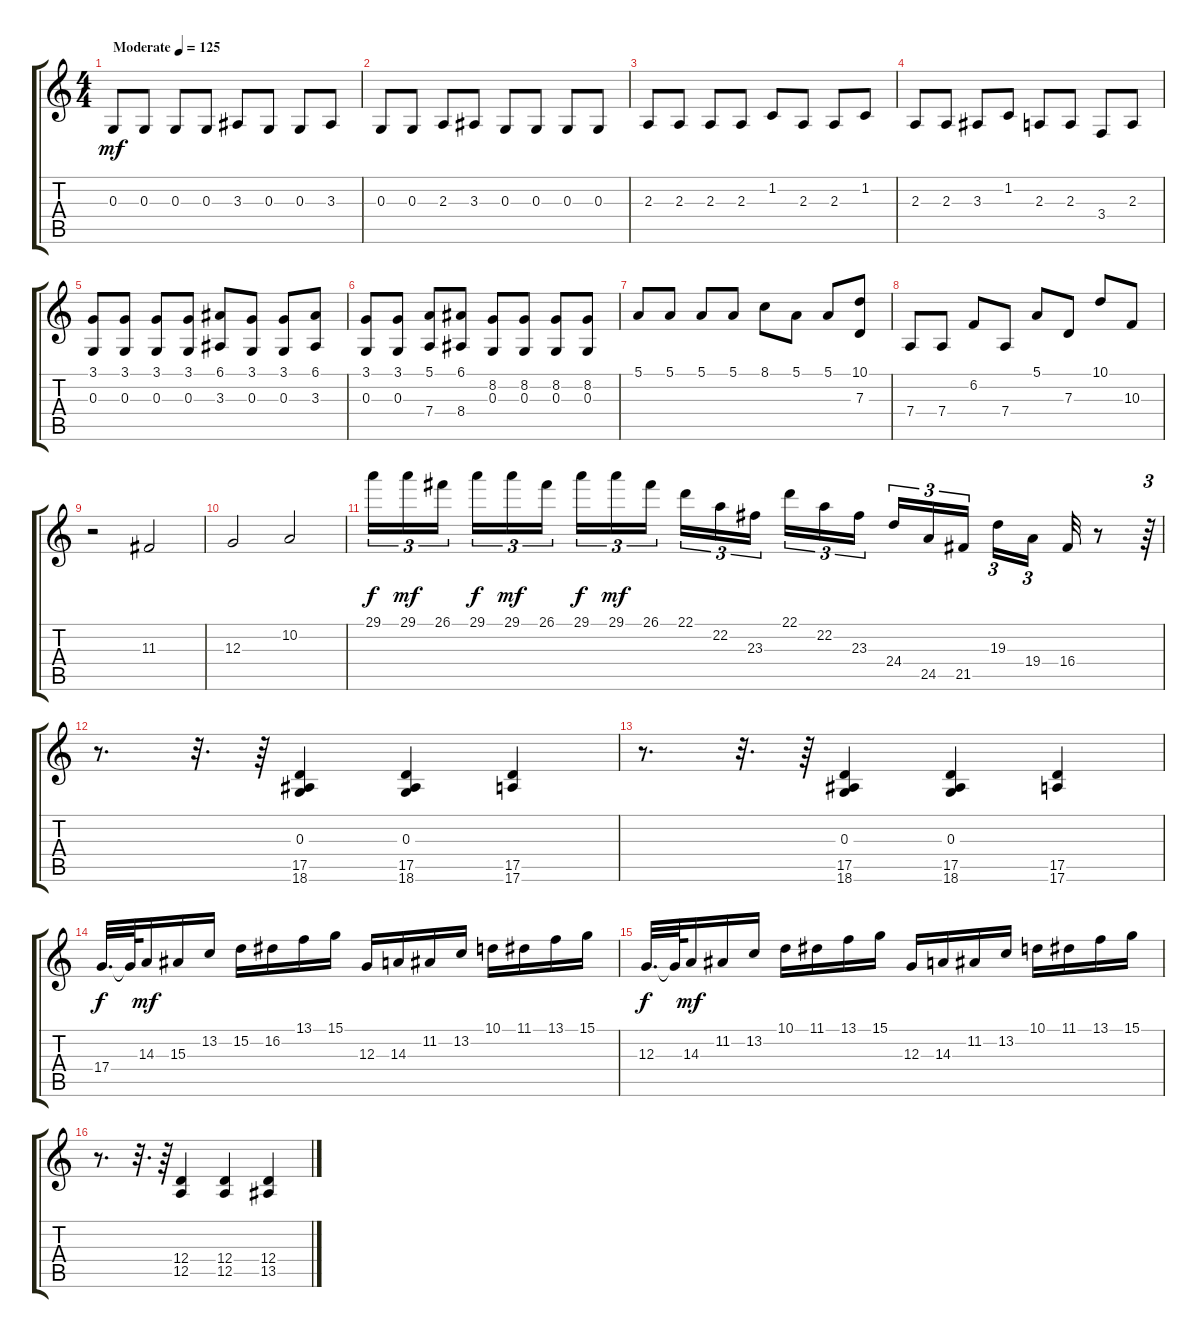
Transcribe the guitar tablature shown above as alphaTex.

\track "" {instrument brightacousticpiano}
\staff {score tabs}
\tuning (E4 B3 G3 D3 A2 E2) {hide}
\ts (4 4)
\tempo (125 "Moderate")
\clef g2
\ks c
0.3.8{dy mf instrument brightacousticpiano} 0.3.8 0.3.8 0.3.8 3.3.8 0.3.8 0.3.8 3.3.8 |
0.3.8 0.3.8 2.3.8 3.3.8 0.3.8 0.3.8 0.3.8 0.3.8 |
2.3.8 2.3.8 2.3.8 2.3.8 1.2.8 2.3.8 2.3.8 1.2.8 |
2.3.8 2.3.8 3.3.8 1.2.8 2.3.8 2.3.8 3.4.8 2.3.8 |
(3.1 0.3).8 (3.1 0.3).8 (3.1 0.3).8 (3.1 0.3).8 (6.1 3.3).8 (3.1 0.3).8 (3.1 0.3).8 (6.1 3.3).8 |
(3.1 0.3).8 (3.1 0.3).8 (5.1 7.4).8 (6.1 8.4).8 (8.2 0.3).8 (8.2 0.3).8 (8.2 0.3).8 (8.2 0.3).8 |
5.1.8 5.1.8 5.1.8 5.1.8 8.1.8 5.1.8 5.1.8 (10.1 7.3).8 |
7.4.8 7.4.8 6.2.8 7.4.8 5.1.8 7.3.8 10.1.8 10.3.8 |
r.2 11.3.2 |
12.3.2 10.2.2 |
29.1.16{tu (3 2) dy f} 29.1.16{tu (3 2) dy mf} 26.1.16{tu (3 2) beam splitsecondary} 29.1.16{tu (3 2) dy f} 29.1.16{tu (3 2) dy mf} 26.1.16{tu (3 2)} 29.1.16{tu (3 2) dy f} 29.1.16{tu (3 2) dy mf} 26.1.16{tu (3 2) beam splitsecondary} 22.1.16{tu (3 2)} 22.2.16{tu (3 2)} 23.3.16{tu (3 2)} 22.1.16{tu (3 2)} 22.2.16{tu (3 2)} 23.3.16{tu (3 2) beam splitsecondary} 24.4.16{tu (3 2)} 24.5.16{tu (3 2)} 21.5.16{tu (3 2)} 19.3.16{tu (3 2)} 19.4.16{tu (3 2) beam splitsecondary} 16.4.32 r.8 r.64{tu (3 2)} |
r.8{d} r.32{d} r.64 (0.3 17.5 18.6).4 (0.3 17.5 18.6).4 (17.5 17.6).4 |
r.8{d} r.32{d} r.64 (0.3 17.5 18.6).4 (0.3 17.5 18.6).4 (17.5 17.6).4 |
17.4.32{d dy f} 17.4{t}.64 14.3.16{dy mf} 15.3.16 13.2.16 15.2.16 16.2.16 13.1.16 15.1.16 12.3.16 14.3.16 11.2.16 13.2.16 10.1.16 11.1.16 13.1.16 15.1.16 |
12.3.32{d dy f} 12.3{t}.64 14.3.16{dy mf} 11.2.16 13.2.16 10.1.16 11.1.16 13.1.16 15.1.16 12.3.16 14.3.16 11.2.16 13.2.16 10.1.16 11.1.16 13.1.16 15.1.16 |
r.8{d} r.32{d} r.64 (12.4 12.5).4 (12.4 12.5).4 (12.4 13.5).4
